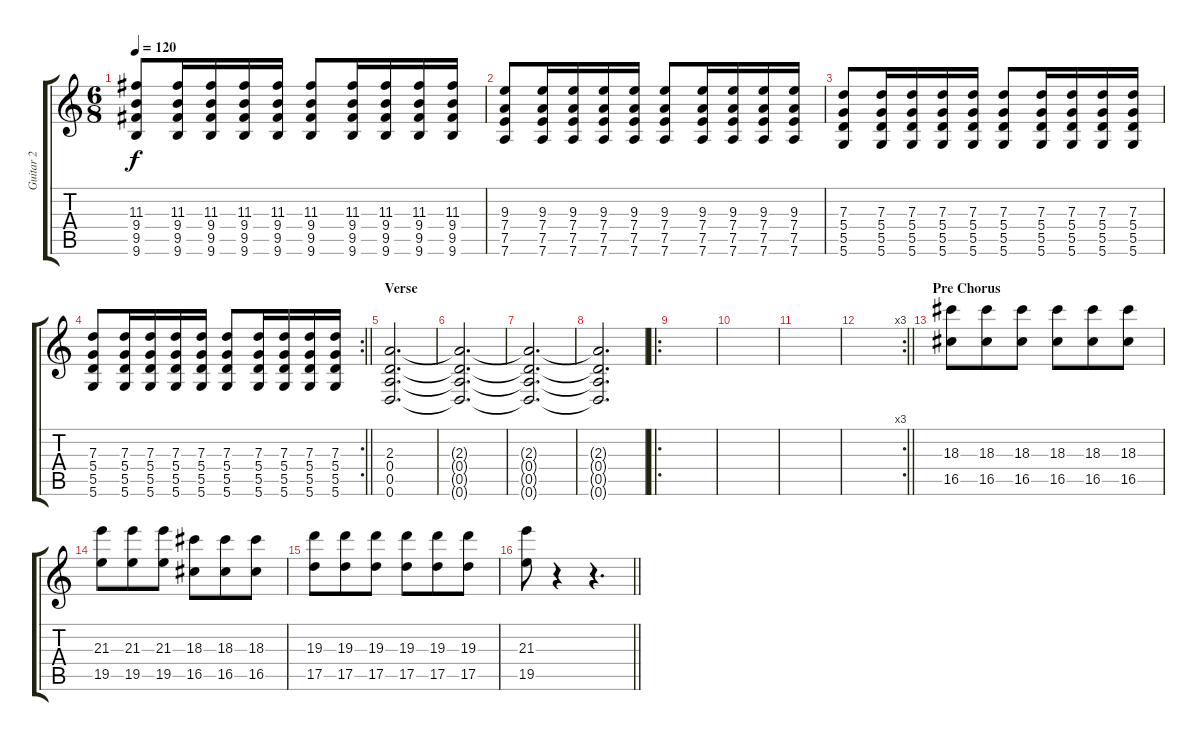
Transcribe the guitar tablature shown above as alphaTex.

\track ("Guitar 2" "Guitar 2") {instrument distortionguitar}
\staff {score tabs}
\tuning (E4 B3 G3 D3 A2 D2) {hide}
\ts (6 8)
\tempo 120
\clef g2
\ks c
(11.3 9.4 9.5 9.6).8{dy f} (11.3 9.4 9.5 9.6).16 (11.3 9.4 9.5 9.6).16 (11.3 9.4 9.5 9.6).16 (11.3 9.4 9.5 9.6).16 (11.3 9.4 9.5 9.6).8 (11.3 9.4 9.5 9.6).16 (11.3 9.4 9.5 9.6).16 (11.3 9.4 9.5 9.6).16 (11.3 9.4 9.5 9.6).16 |
(9.3 7.4 7.5 7.6).8 (9.3 7.4 7.5 7.6).16 (9.3 7.4 7.5 7.6).16 (9.3 7.4 7.5 7.6).16 (9.3 7.4 7.5 7.6).16 (9.3 7.4 7.5 7.6).8 (9.3 7.4 7.5 7.6).16 (9.3 7.4 7.5 7.6).16 (9.3 7.4 7.5 7.6).16 (9.3 7.4 7.5 7.6).16 |
(7.3 5.4 5.5 5.6).8 (7.3 5.4 5.5 5.6).16 (7.3 5.4 5.5 5.6).16 (7.3 5.4 5.5 5.6).16 (7.3 5.4 5.5 5.6).16 (7.3 5.4 5.5 5.6).8 (7.3 5.4 5.5 5.6).16 (7.3 5.4 5.5 5.6).16 (7.3 5.4 5.5 5.6).16 (7.3 5.4 5.5 5.6).16 |
\rc 2
\barLineRight lightlight
(7.3 5.4 5.5 5.6).8 (7.3 5.4 5.5 5.6).16 (7.3 5.4 5.5 5.6).16 (7.3 5.4 5.5 5.6).16 (7.3 5.4 5.5 5.6).16 (7.3 5.4 5.5 5.6).8 (7.3 5.4 5.5 5.6).16 (7.3 5.4 5.5 5.6).16 (7.3 5.4 5.5 5.6).16 (7.3 5.4 5.5 5.6).16 |
\section ("" "Verse")
(2.3 0.4 0.5 0.6).2{d} |
(2.3{t} 0.4{t} 0.5{t} 0.6{t}).2{d} |
(2.3{t} 0.4{t} 0.5{t} 0.6{t}).2{d} |
(2.3{t} 0.4{t} 0.5{t} 0.6{t}).2{d} |
\ro
|
|
|
\rc 3
\barLineRight lightlight
|
\section ("" "Pre Chorus")
(18.3 16.5).8 (18.3 16.5).8 (18.3 16.5).8 (18.3 16.5).8 (18.3 16.5).8 (18.3 16.5).8 |
(21.3 19.5).8 (21.3 19.5).8 (21.3 19.5).8 (18.3 16.5).8 (18.3 16.5).8 (18.3 16.5).8 |
(19.3 17.5).8 (19.3 17.5).8 (19.3 17.5).8 (19.3 17.5).8 (19.3 17.5).8 (19.3 17.5).8 |
\barLineRight lightlight
(21.3 19.5).8 r.4 r.4{d}
